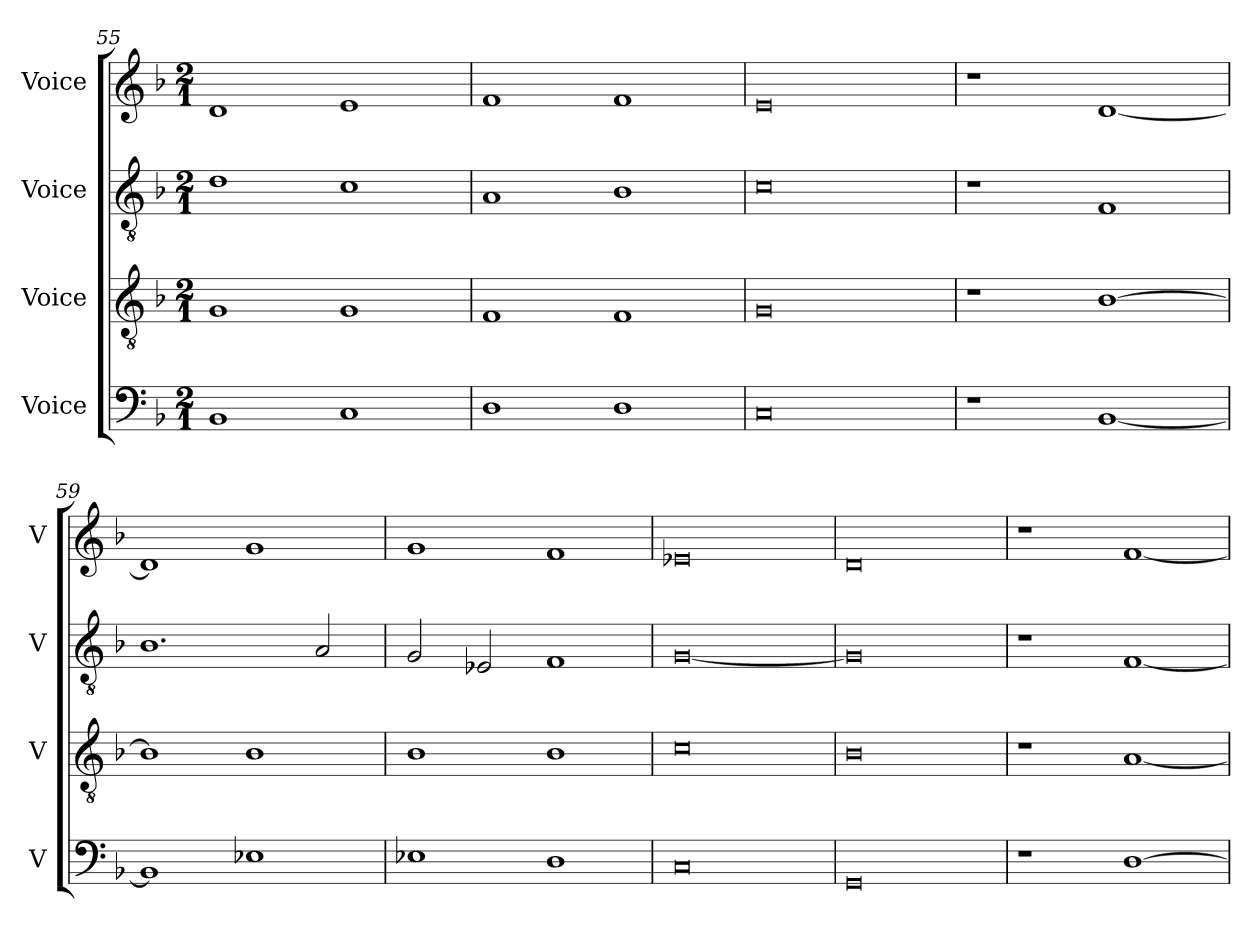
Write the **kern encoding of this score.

**kern	**kern	**kern	**kern
*part4	*part3	*part2	*part1
*staff4	*staff3	*staff2	*staff1
*I"Voice	*I"Voice	*I"Voice	*I"Voice
*I'V	*I'V	*I'V	*I'V
*clefF4	*clefGv2	*clefGv2	*clefG2
*k[b-]	*k[b-]	*k[b-]	*k[b-]
*M2/1	*M2/1	*M2/1	*M2/1
=55	=55	=55	=55
1BB-	1G	1d	1d
1C	1G	1c	1e
!!LO:LB:g=z
=56	=56	=56	=56
1D	1F	1A	1f
1D	1F	1B-	1f
=57	=57	=57	=57
0C	0G	0c	0e
=58	=58	=58	=58
1r	1r	1r	1r
[1BB-	[1B-	1F	[1d
=59	=59	=59	=59
1BB-]	1B-]	1.B-	1d]
1E-X	1B-	.	1g
.	.	2A/	.
=60	=60	=60	=60
1E-X	1B-	2G/	1g
.	.	2E-X/	.
1D	1B-	1F	1f
!!LO:PB:g=z
=61	=61	=61	=61
0C	0c	[0G	0e-X
=62	=62	=62	=62
0GG	0B-	0G]	0d
=63	=63	=63	=63
1r	1r	1r	1r
[1D	[1A	[1F	[1f
=	=	=	=
*-	*-	*-	*-
